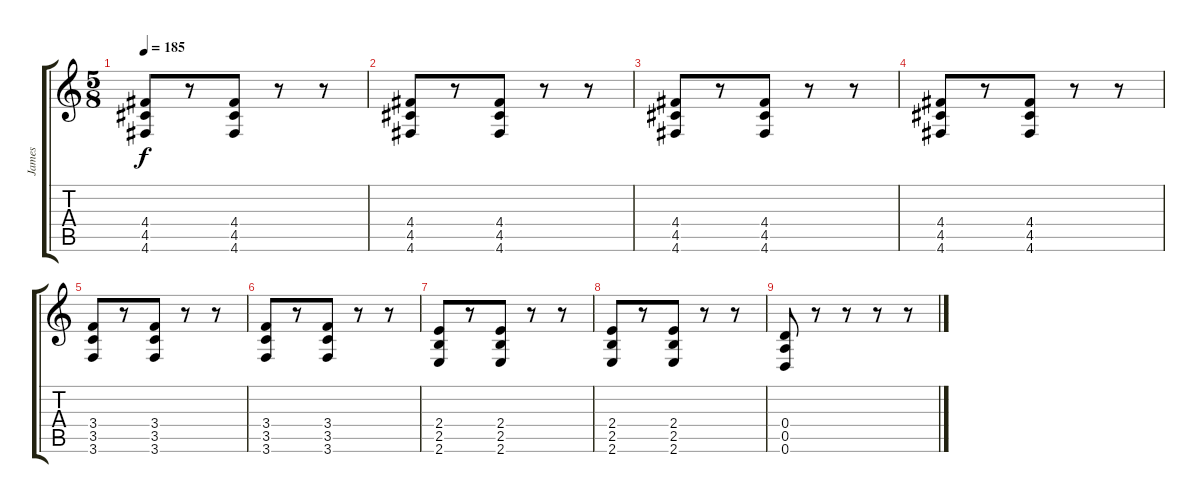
\track ("James" "James") {instrument electricguitarjazz}
\staff {score tabs}
\tuning (E4 B3 G3 D3 A2 D2) {hide}
\ts (5 8)
\tempo 185
\clef g2
\ks c
(4.4 4.5 4.6).8{dy f} r.8 (4.4 4.5 4.6).8 r.8 r.8 |
(4.4 4.5 4.6).8 r.8 (4.4 4.5 4.6).8 r.8 r.8 |
(4.4 4.5 4.6).8 r.8 (4.4 4.5 4.6).8 r.8 r.8 |
(4.4 4.5 4.6).8 r.8 (4.4 4.5 4.6).8 r.8 r.8 |
(3.4 3.5 3.6).8 r.8 (3.4 3.5 3.6).8 r.8 r.8 |
(3.4 3.5 3.6).8 r.8 (3.4 3.5 3.6).8 r.8 r.8 |
(2.4 2.5 2.6).8 r.8 (2.4 2.5 2.6).8 r.8 r.8 |
(2.4 2.5 2.6).8 r.8 (2.4 2.5 2.6).8 r.8 r.8 |
(0.4 0.5 0.6).8 r.8 r.8 r.8 r.8
